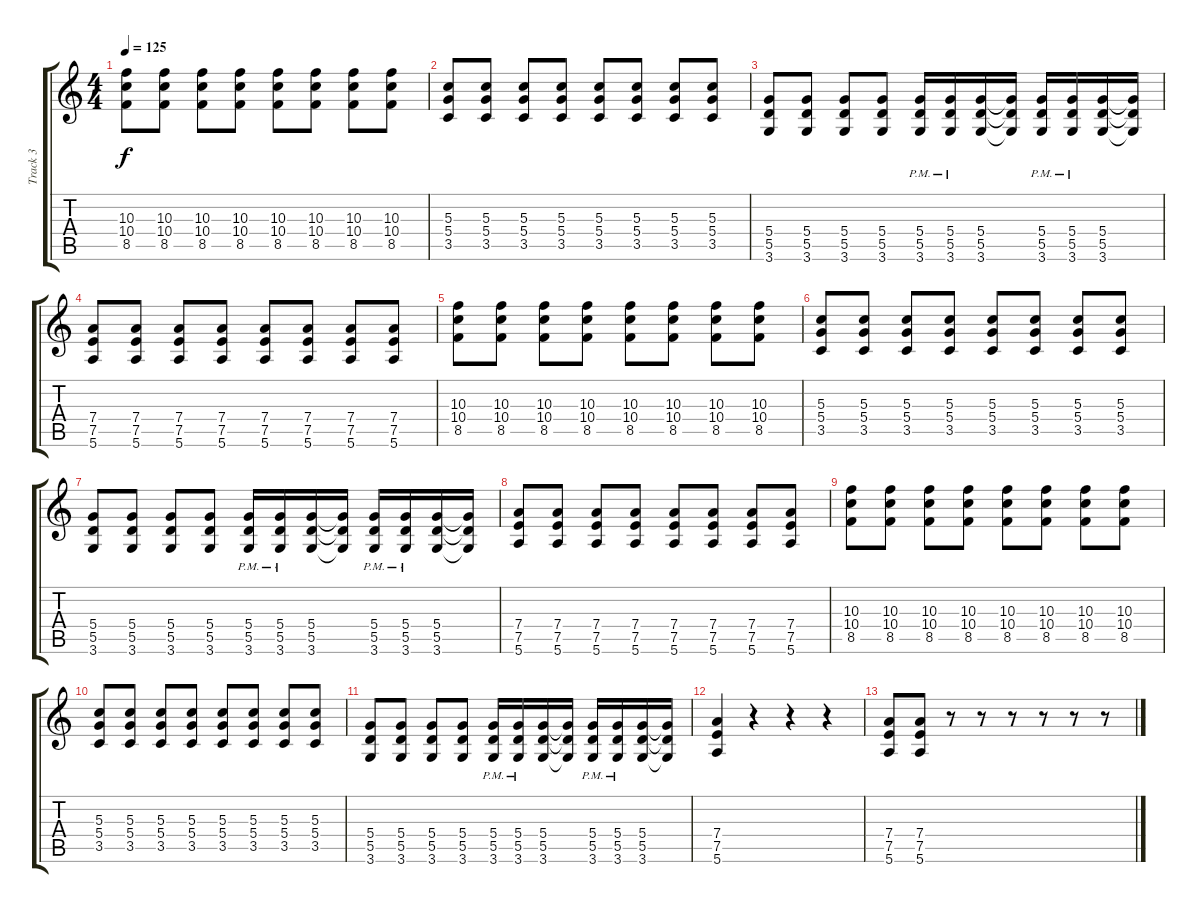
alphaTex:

\track ("Track 3" "Track 3") {instrument distortionguitar}
\staff {score tabs}
\tuning (E4 B3 G3 D3 A2 E2) {hide}
\ts (4 4)
\tempo 125
\clef g2
\ks c
(10.3 10.4 8.5).8{dy f} (10.3 10.4 8.5).8 (10.3 10.4 8.5).8 (10.3 10.4 8.5).8 (10.3 10.4 8.5).8 (10.3 10.4 8.5).8 (10.3 10.4 8.5).8 (10.3 10.4 8.5).8 |
(5.3 5.4 3.5).8 (5.3 5.4 3.5).8 (5.3 5.4 3.5).8 (5.3 5.4 3.5).8 (5.3 5.4 3.5).8 (5.3 5.4 3.5).8 (5.3 5.4 3.5).8 (5.3 5.4 3.5).8 |
(5.4 5.5 3.6).8 (5.4 5.5 3.6).8 (5.4 5.5 3.6).8 (5.4 5.5 3.6).8 (5.4{pm} 5.5{pm} 3.6{pm}).16 (5.4{pm} 5.5{pm} 3.6{pm}).16 (5.4 5.5 3.6).16 (5.4{t} 5.5{t} 3.6{t}).16 (5.4{pm} 5.5{pm} 3.6{pm}).16 (5.4{pm} 5.5{pm} 3.6{pm}).16 (5.4 5.5 3.6).16 (5.4{t} 5.5{t} 3.6{t}).16 |
(7.4 7.5 5.6).8 (7.4 7.5 5.6).8 (7.4 7.5 5.6).8 (7.4 7.5 5.6).8 (7.4 7.5 5.6).8 (7.4 7.5 5.6).8 (7.4 7.5 5.6).8 (7.4 7.5 5.6).8 |
(10.3 10.4 8.5).8 (10.3 10.4 8.5).8 (10.3 10.4 8.5).8 (10.3 10.4 8.5).8 (10.3 10.4 8.5).8 (10.3 10.4 8.5).8 (10.3 10.4 8.5).8 (10.3 10.4 8.5).8 |
(5.3 5.4 3.5).8 (5.3 5.4 3.5).8 (5.3 5.4 3.5).8 (5.3 5.4 3.5).8 (5.3 5.4 3.5).8 (5.3 5.4 3.5).8 (5.3 5.4 3.5).8 (5.3 5.4 3.5).8 |
(5.4 5.5 3.6).8 (5.4 5.5 3.6).8 (5.4 5.5 3.6).8 (5.4 5.5 3.6).8 (5.4{pm} 5.5{pm} 3.6{pm}).16 (5.4{pm} 5.5{pm} 3.6{pm}).16 (5.4 5.5 3.6).16 (5.4{t} 5.5{t} 3.6{t}).16 (5.4{pm} 5.5{pm} 3.6{pm}).16 (5.4{pm} 5.5{pm} 3.6{pm}).16 (5.4 5.5 3.6).16 (5.4{t} 5.5{t} 3.6{t}).16 |
(7.4 7.5 5.6).8 (7.4 7.5 5.6).8 (7.4 7.5 5.6).8 (7.4 7.5 5.6).8 (7.4 7.5 5.6).8 (7.4 7.5 5.6).8 (7.4 7.5 5.6).8 (7.4 7.5 5.6).8 |
(10.3 10.4 8.5).8 (10.3 10.4 8.5).8 (10.3 10.4 8.5).8 (10.3 10.4 8.5).8 (10.3 10.4 8.5).8 (10.3 10.4 8.5).8 (10.3 10.4 8.5).8 (10.3 10.4 8.5).8 |
(5.3 5.4 3.5).8 (5.3 5.4 3.5).8 (5.3 5.4 3.5).8 (5.3 5.4 3.5).8 (5.3 5.4 3.5).8 (5.3 5.4 3.5).8 (5.3 5.4 3.5).8 (5.3 5.4 3.5).8 |
(5.4 5.5 3.6).8 (5.4 5.5 3.6).8 (5.4 5.5 3.6).8 (5.4 5.5 3.6).8 (5.4{pm} 5.5{pm} 3.6{pm}).16 (5.4{pm} 5.5{pm} 3.6{pm}).16 (5.4 5.5 3.6).16 (5.4{t} 5.5{t} 3.6{t}).16 (5.4{pm} 5.5{pm} 3.6{pm}).16 (5.4{pm} 5.5{pm} 3.6{pm}).16 (5.4 5.5 3.6).16 (5.4{t} 5.5{t} 3.6{t}).16 |
(7.4 7.5 5.6).4 r.4 r.4 r.4 |
(7.4 7.5 5.6).8 (7.4 7.5 5.6).8 r.8 r.8 r.8 r.8 r.8 r.8
